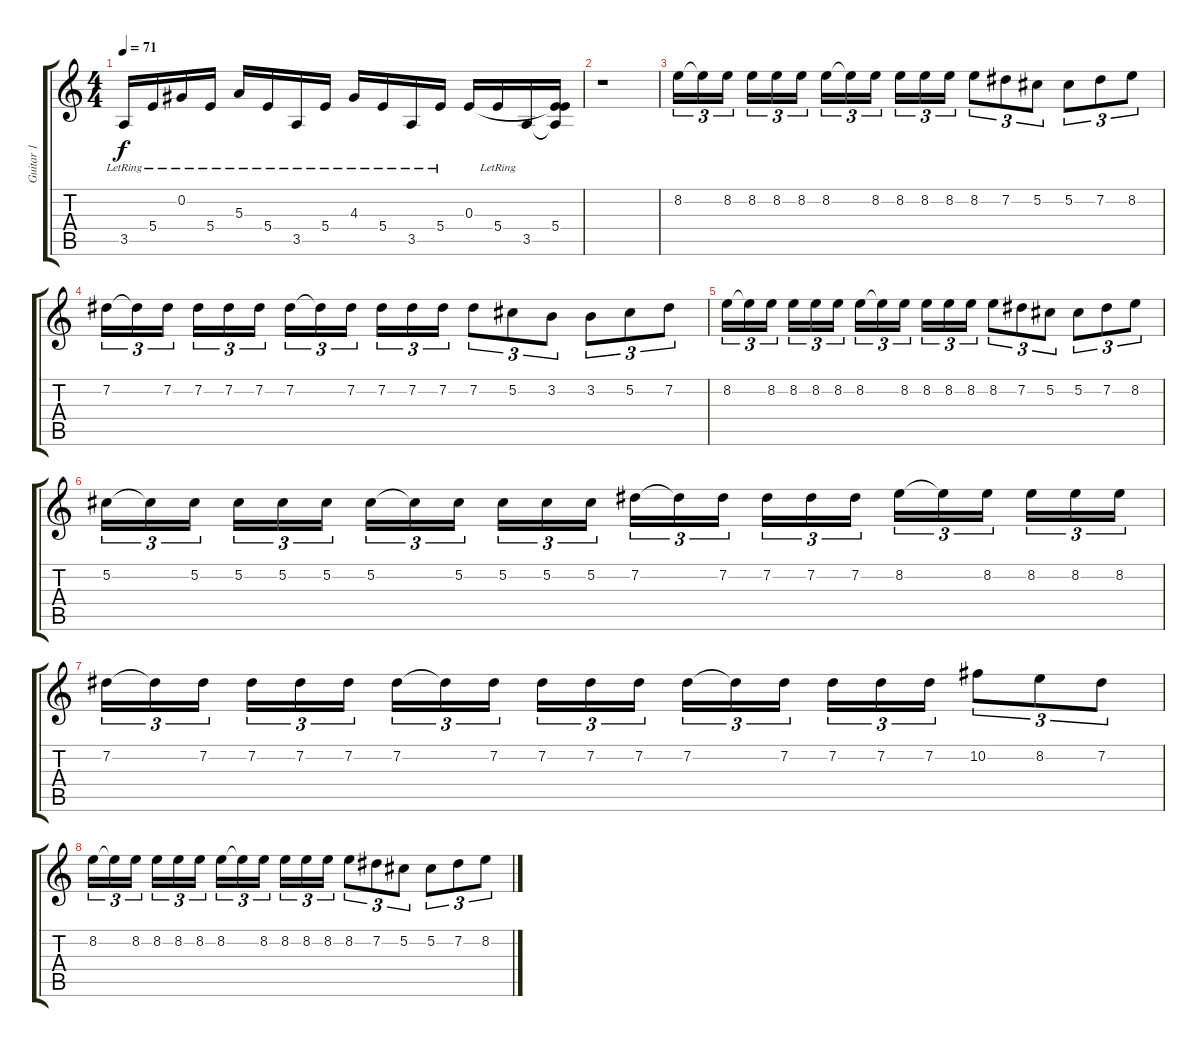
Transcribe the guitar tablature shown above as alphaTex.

\track ("Guitar 1" "Guitar 1") {instrument distortionguitar}
\staff {score tabs}
\tuning (Db4 Ab3 E3 B2 Gb2 Db2) {hide}
\ts (4 4)
\tempo 71
\clef g2
\ks c
3.5{lr}.16{dy f} 5.4{lr}.16 0.2{lr}.16 5.4{lr}.16 5.3{lr}.16 5.4{lr}.16 3.5{lr}.16 5.4{lr}.16 4.3{lr}.16 5.4{lr}.16 3.5{lr}.16 5.4{lr}.16 0.3.16 5.4{lr}.16 3.5.16 (0.3{t} 5.4 3.5{t}).16 |
r.1 |
8.2.16{tu (3 2) volume 16 instrument distortionguitar} 8.2{t}.16{tu (3 2)} 8.2.16{tu (3 2)} 8.2.16{tu (3 2)} 8.2.16{tu (3 2)} 8.2.16{tu (3 2)} 8.2.16{tu (3 2)} 8.2{t}.16{tu (3 2)} 8.2.16{tu (3 2)} 8.2.16{tu (3 2)} 8.2.16{tu (3 2)} 8.2.16{tu (3 2)} 8.2.8{tu (3 2)} 7.2.8{tu (3 2)} 5.2.8{tu (3 2)} 5.2.8{tu (3 2)} 7.2.8{tu (3 2)} 8.2.8{tu (3 2)} |
7.2.16{tu (3 2)} 7.2{t}.16{tu (3 2)} 7.2.16{tu (3 2)} 7.2.16{tu (3 2)} 7.2.16{tu (3 2)} 7.2.16{tu (3 2)} 7.2.16{tu (3 2)} 7.2{t}.16{tu (3 2)} 7.2.16{tu (3 2)} 7.2.16{tu (3 2)} 7.2.16{tu (3 2)} 7.2.16{tu (3 2)} 7.2.8{tu (3 2)} 5.2.8{tu (3 2)} 3.2.8{tu (3 2)} 3.2.8{tu (3 2)} 5.2.8{tu (3 2)} 7.2.8{tu (3 2)} |
8.2.16{tu (3 2)} 8.2{t}.16{tu (3 2)} 8.2.16{tu (3 2)} 8.2.16{tu (3 2)} 8.2.16{tu (3 2)} 8.2.16{tu (3 2)} 8.2.16{tu (3 2)} 8.2{t}.16{tu (3 2)} 8.2.16{tu (3 2)} 8.2.16{tu (3 2)} 8.2.16{tu (3 2)} 8.2.16{tu (3 2)} 8.2.8{tu (3 2)} 7.2.8{tu (3 2)} 5.2.8{tu (3 2)} 5.2.8{tu (3 2)} 7.2.8{tu (3 2)} 8.2.8{tu (3 2)} |
5.2.16{tu (3 2)} 5.2{t}.16{tu (3 2)} 5.2.16{tu (3 2)} 5.2.16{tu (3 2)} 5.2.16{tu (3 2)} 5.2.16{tu (3 2)} 5.2.16{tu (3 2)} 5.2{t}.16{tu (3 2)} 5.2.16{tu (3 2)} 5.2.16{tu (3 2)} 5.2.16{tu (3 2)} 5.2.16{tu (3 2)} 7.2.16{tu (3 2)} 7.2{t}.16{tu (3 2)} 7.2.16{tu (3 2)} 7.2.16{tu (3 2)} 7.2.16{tu (3 2)} 7.2.16{tu (3 2)} 8.2.16{tu (3 2)} 8.2{t}.16{tu (3 2)} 8.2.16{tu (3 2)} 8.2.16{tu (3 2)} 8.2.16{tu (3 2)} 8.2.16{tu (3 2)} |
7.2.16{tu (3 2)} 7.2{t}.16{tu (3 2)} 7.2.16{tu (3 2)} 7.2.16{tu (3 2)} 7.2.16{tu (3 2)} 7.2.16{tu (3 2)} 7.2.16{tu (3 2)} 7.2{t}.16{tu (3 2)} 7.2.16{tu (3 2)} 7.2.16{tu (3 2)} 7.2.16{tu (3 2)} 7.2.16{tu (3 2)} 7.2.16{tu (3 2)} 7.2{t}.16{tu (3 2)} 7.2.16{tu (3 2)} 7.2.16{tu (3 2)} 7.2.16{tu (3 2)} 7.2.16{tu (3 2)} 10.2.8{tu (3 2)} 8.2.8{tu (3 2)} 7.2.8{tu (3 2)} |
8.2.16{tu (3 2) volume 13 instrument distortionguitar} 8.2{t}.16{tu (3 2)} 8.2.16{tu (3 2)} 8.2.16{tu (3 2)} 8.2.16{tu (3 2)} 8.2.16{tu (3 2)} 8.2.16{tu (3 2)} 8.2{t}.16{tu (3 2)} 8.2.16{tu (3 2)} 8.2.16{tu (3 2)} 8.2.16{tu (3 2)} 8.2.16{tu (3 2)} 8.2.8{tu (3 2)} 7.2.8{tu (3 2)} 5.2.8{tu (3 2)} 5.2.8{tu (3 2)} 7.2.8{tu (3 2)} 8.2.8{tu (3 2)}
